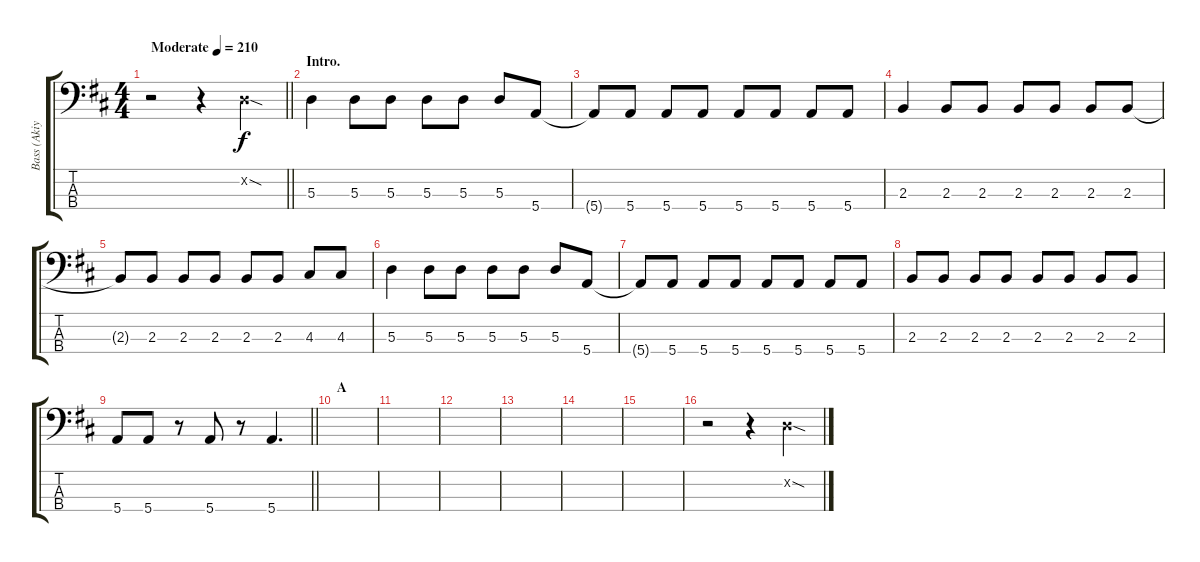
\track ("Bass (Akiyama Mio)" "Bass (Akiy") {instrument electricbassfinger}
\staff {score tabs}
\tuning (G2 D2 A1 E1) {hide}
\ts (4 4)
\tempo (210 "Moderate")
\clef f4
\barLineRight lightlight
\ks d
r.2{dy f instrument electricbassfinger} r.4 0.2{sod x}.4 |
\section ("" "Intro.")
5.3.4 5.3.8 5.3.8 5.3.8 5.3.8 5.3.8 5.4.8 |
5.4{t}.8 5.4.8 5.4.8 5.4.8 5.4.8 5.4.8 5.4.8 5.4.8 |
2.3.4 2.3.8 2.3.8 2.3.8 2.3.8 2.3.8 2.3.8 |
2.3{t}.8 2.3.8 2.3.8 2.3.8 2.3.8 2.3.8 4.3.8 4.3.8 |
5.3.4 5.3.8 5.3.8 5.3.8 5.3.8 5.3.8 5.4.8 |
5.4{t}.8 5.4.8 5.4.8 5.4.8 5.4.8 5.4.8 5.4.8 5.4.8 |
2.3.8 2.3.8 2.3.8 2.3.8 2.3.8 2.3.8 2.3.8 2.3.8 |
\barLineRight lightlight
5.4.8 5.4.8 r.8 5.4.8 r.8 5.4.4{d} |
\section ("" "A")
|
|
|
|
|
|
r.2 r.4 0.2{sod x}.4
